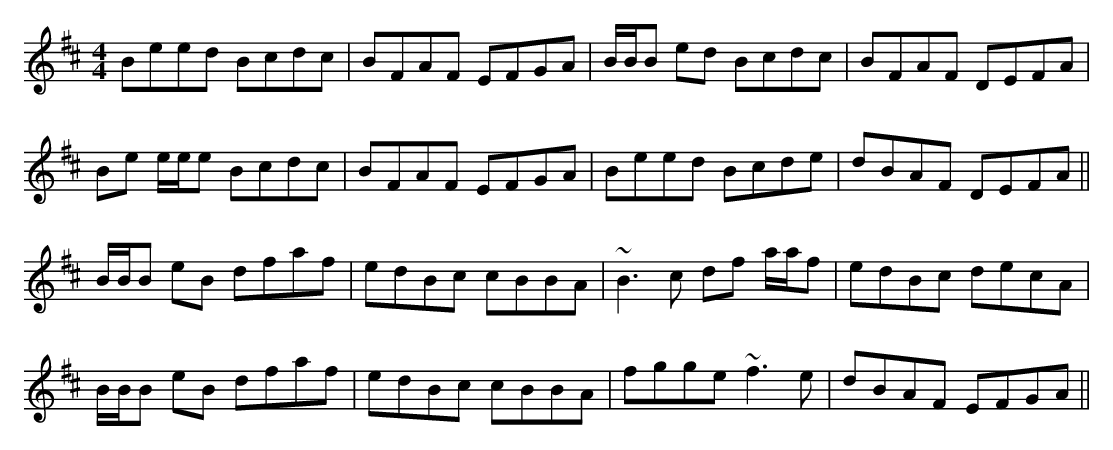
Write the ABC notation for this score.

X:1
M:4/4
K:Edor
Beed Bcdc|BFAF EFGA|B/B/B ed Bcdc|BFAF DEFA|
Be e/e/e Bcdc|BFAF EFGA|Beed Bcde|dBAF DEFA||
B/B/B eB dfaf|edBc cBBA|~B3c df a/a/f|edBc decA|
B/B/B eB dfaf|edBc cBBA|fgge ~f3e|dBAF EFGA||
